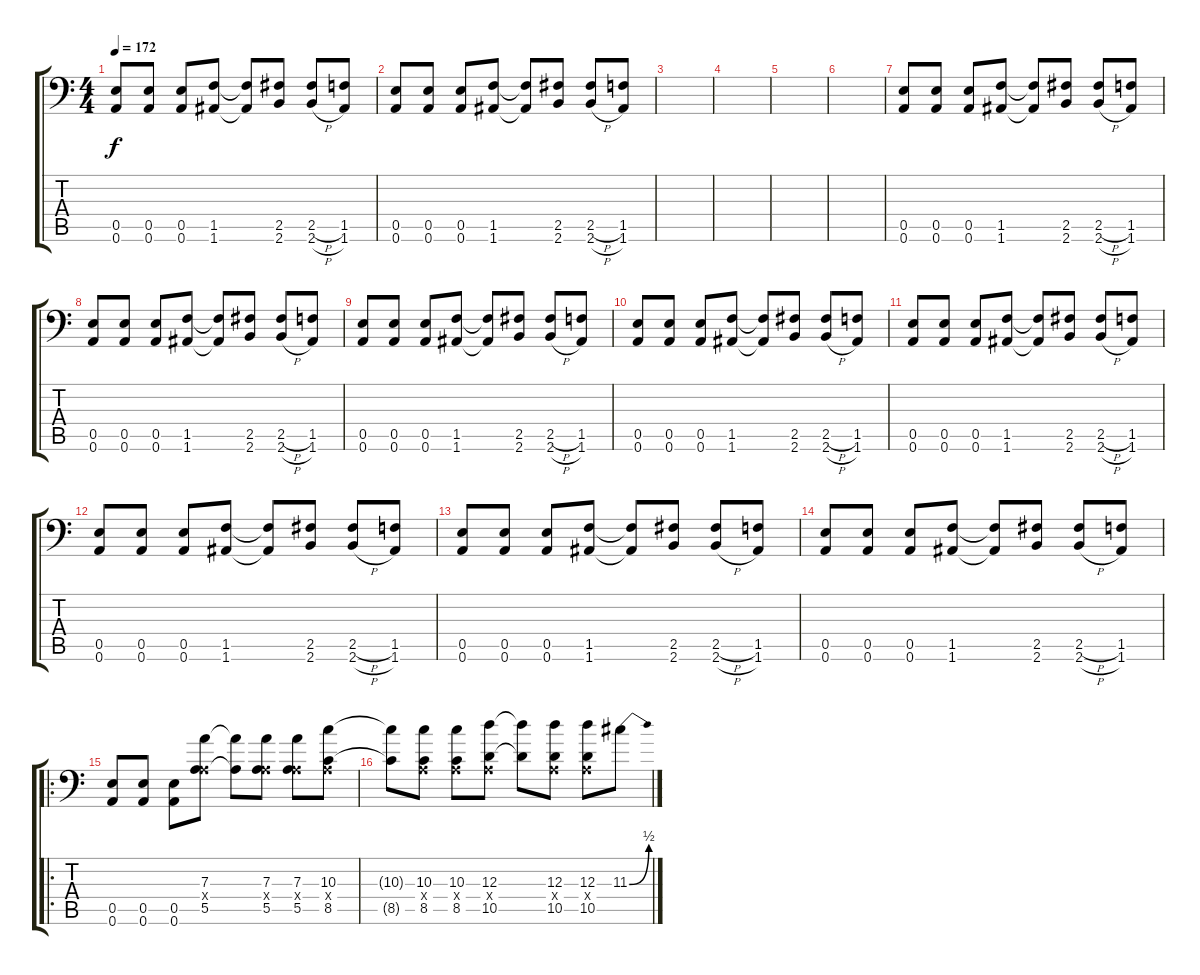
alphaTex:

\track (" " " ") {instrument distortionguitar}
\staff {score tabs}
\tuning (B3 Gb3 D3 A2 E2 A1) {hide}
\ts (4 4)
\tempo 172
\clef f4
\ks c
(0.5 0.6).8{dy f} (0.5 0.6).8 (0.5 0.6).8 (1.5 1.6).8 (1.5{t} 1.6{t}).8 (2.5 2.6).8 (2.5{h} 2.6{h}).8 (1.5 1.6).8 |
(0.5 0.6).8 (0.5 0.6).8 (0.5 0.6).8 (1.5 1.6).8 (1.5{t} 1.6{t}).8 (2.5 2.6).8 (2.5{h} 2.6{h}).8 (1.5 1.6).8 |
|
|
|
|
(0.5 0.6).8 (0.5 0.6).8 (0.5 0.6).8 (1.5 1.6).8 (1.5{t} 1.6{t}).8 (2.5 2.6).8 (2.5{h} 2.6{h}).8 (1.5 1.6).8 |
(0.5 0.6).8 (0.5 0.6).8 (0.5 0.6).8 (1.5 1.6).8 (1.5{t} 1.6{t}).8 (2.5 2.6).8 (2.5{h} 2.6{h}).8 (1.5 1.6).8 |
(0.5 0.6).8 (0.5 0.6).8 (0.5 0.6).8 (1.5 1.6).8 (1.5{t} 1.6{t}).8 (2.5 2.6).8 (2.5{h} 2.6{h}).8 (1.5 1.6).8 |
(0.5 0.6).8 (0.5 0.6).8 (0.5 0.6).8 (1.5 1.6).8 (1.5{t} 1.6{t}).8 (2.5 2.6).8 (2.5{h} 2.6{h}).8 (1.5 1.6).8 |
(0.5 0.6).8 (0.5 0.6).8 (0.5 0.6).8 (1.5 1.6).8 (1.5{t} 1.6{t}).8 (2.5 2.6).8 (2.5{h} 2.6{h}).8 (1.5 1.6).8 |
(0.5 0.6).8 (0.5 0.6).8 (0.5 0.6).8 (1.5 1.6).8 (1.5{t} 1.6{t}).8 (2.5 2.6).8 (2.5{h} 2.6{h}).8 (1.5 1.6).8 |
(0.5 0.6).8 (0.5 0.6).8 (0.5 0.6).8 (1.5 1.6).8 (1.5{t} 1.6{t}).8 (2.5 2.6).8 (2.5{h} 2.6{h}).8 (1.5 1.6).8 |
(0.5 0.6).8 (0.5 0.6).8 (0.5 0.6).8 (1.5 1.6).8 (1.5{t} 1.6{t}).8 (2.5 2.6).8 (2.5{h} 2.6{h}).8 (1.5 1.6).8 |
\ro
(0.5 0.6).8 (0.5 0.6).8 (0.5 0.6).8 (7.3 0.4{x} 5.5).8 (7.3{t} 5.5{t}).8 (7.3 0.4{x} 5.5).8 (7.3 0.4{x} 5.5).8 (10.3 0.4{x} 8.5).8 |
(10.3{t} 8.5{t}).8 (10.3 0.4{x} 8.5).8 (10.3 0.4{x} 8.5).8 (12.3 0.4{x} 10.5).8 (12.3{t} 10.5{t}).8 (12.3 0.4{x} 10.5).8 (12.3 0.4{x} 10.5).8 11.3{be (bend 0 0 60 2)}.8
